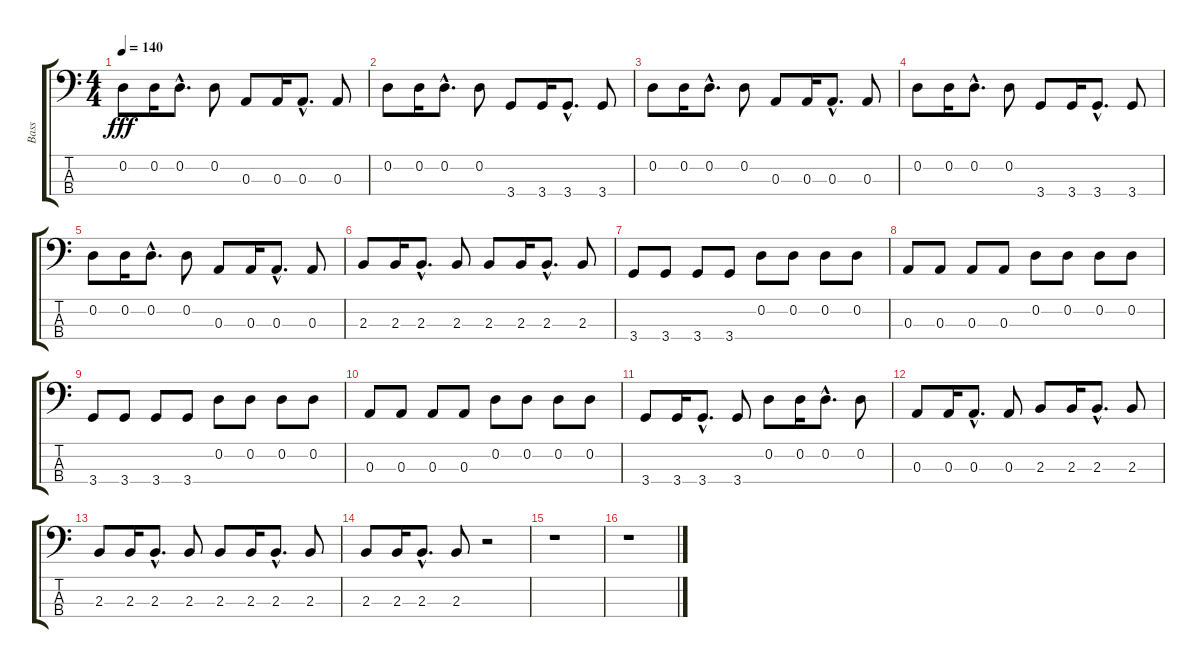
\track ("Bass" "Bass") {instrument electricbasspick}
\staff {score tabs}
\tuning (G2 D2 A1 E1) {hide}
\ts (4 4)
\tempo 140
\clef f4
\ks c
0.2.8{dy fff} 0.2.16 0.2{hac}.8{d} 0.2.8 0.3.8 0.3.16 0.3{hac}.8{d} 0.3.8 |
0.2.8 0.2.16 0.2{hac}.8{d} 0.2.8 3.4.8 3.4.16 3.4{hac}.8{d} 3.4.8 |
0.2.8 0.2.16 0.2{hac}.8{d} 0.2.8 0.3.8 0.3.16 0.3{hac}.8{d} 0.3.8 |
0.2.8 0.2.16 0.2{hac}.8{d} 0.2.8 3.4.8 3.4.16 3.4{hac}.8{d} 3.4.8 |
0.2.8 0.2.16 0.2{hac}.8{d} 0.2.8 0.3.8 0.3.16 0.3{hac}.8{d} 0.3.8 |
2.3.8 2.3.16 2.3{hac}.8{d} 2.3.8 2.3.8 2.3.16 2.3{hac}.8{d} 2.3.8 |
3.4.8 3.4.8 3.4.8 3.4.8 0.2.8 0.2.8 0.2.8 0.2.8 |
0.3.8 0.3.8 0.3.8 0.3.8 0.2.8 0.2.8 0.2.8 0.2.8 |
3.4.8 3.4.8 3.4.8 3.4.8 0.2.8 0.2.8 0.2.8 0.2.8 |
0.3.8 0.3.8 0.3.8 0.3.8 0.2.8 0.2.8 0.2.8 0.2.8 |
3.4.8 3.4.16 3.4{hac}.8{d} 3.4.8 0.2.8 0.2.16 0.2{hac}.8{d} 0.2.8 |
0.3.8 0.3.16 0.3{hac}.8{d} 0.3.8 2.3.8 2.3.16 2.3{hac}.8{d} 2.3.8 |
2.3.8 2.3.16 2.3{hac}.8{d} 2.3.8 2.3.8 2.3.16 2.3{hac}.8{d} 2.3.8 |
2.3.8 2.3.16 2.3{hac}.8{d} 2.3.8 r.2 |
r.1 |
r.1
